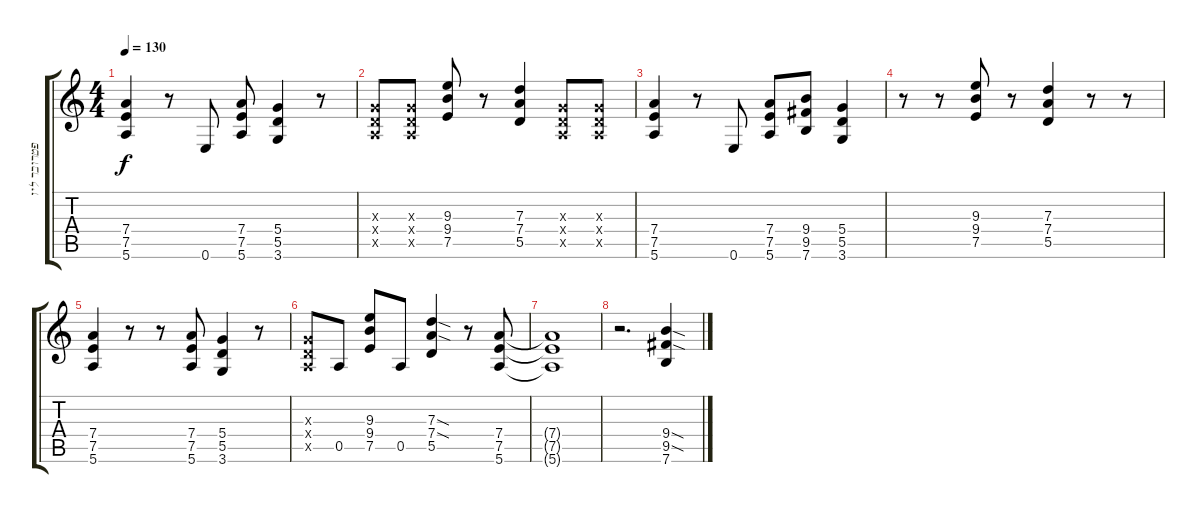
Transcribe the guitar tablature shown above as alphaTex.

\track ("פטרובר ליווי" "פטרובר ליו") {instrument distortionguitar}
\staff {score tabs}
\tuning (E4 B3 G3 D3 A2 E2) {hide}
\ts (4 4)
\tempo 130
\clef g2
\ks c
(7.4 7.5 5.6).4{dy f} r.8 0.6.8 (7.4 7.5 5.6).8 (5.4 5.5 3.6).4 r.8 |
(0.3{x} 0.4{x} 0.5{x}).8 (0.3{x} 0.4{x} 0.5{x}).8 (9.3 9.4 7.5).8 r.8 (7.3 7.4 5.5).4 (0.3{x} 0.4{x} 0.5{x}).8 (0.3{x} 0.4{x} 0.5{x}).8 |
(7.4 7.5 5.6).4 r.8 0.6.8 (7.4 7.5 5.6).8 (9.4 9.5 7.6).8 (5.4 5.5 3.6).4 |
r.8 r.8 (9.3 9.4 7.5).8 r.8 (7.3 7.4 5.5).4 r.8 r.8 |
(7.4 7.5 5.6).4 r.8 r.8 (7.4 7.5 5.6).8 (5.4 5.5 3.6).4 r.8 |
(0.3{x} 0.4{x} 0.5{x}).8 0.5.8 (9.3 9.4 7.5).8 0.5.8 (7.3{sod} 7.4{sod} 5.5).4 r.8 (7.4 7.5 5.6).8 |
(7.4{t} 7.5{t} 5.6{t}).1 |
r.2{d} (9.4{sod} 9.5{sod} 7.6).4
